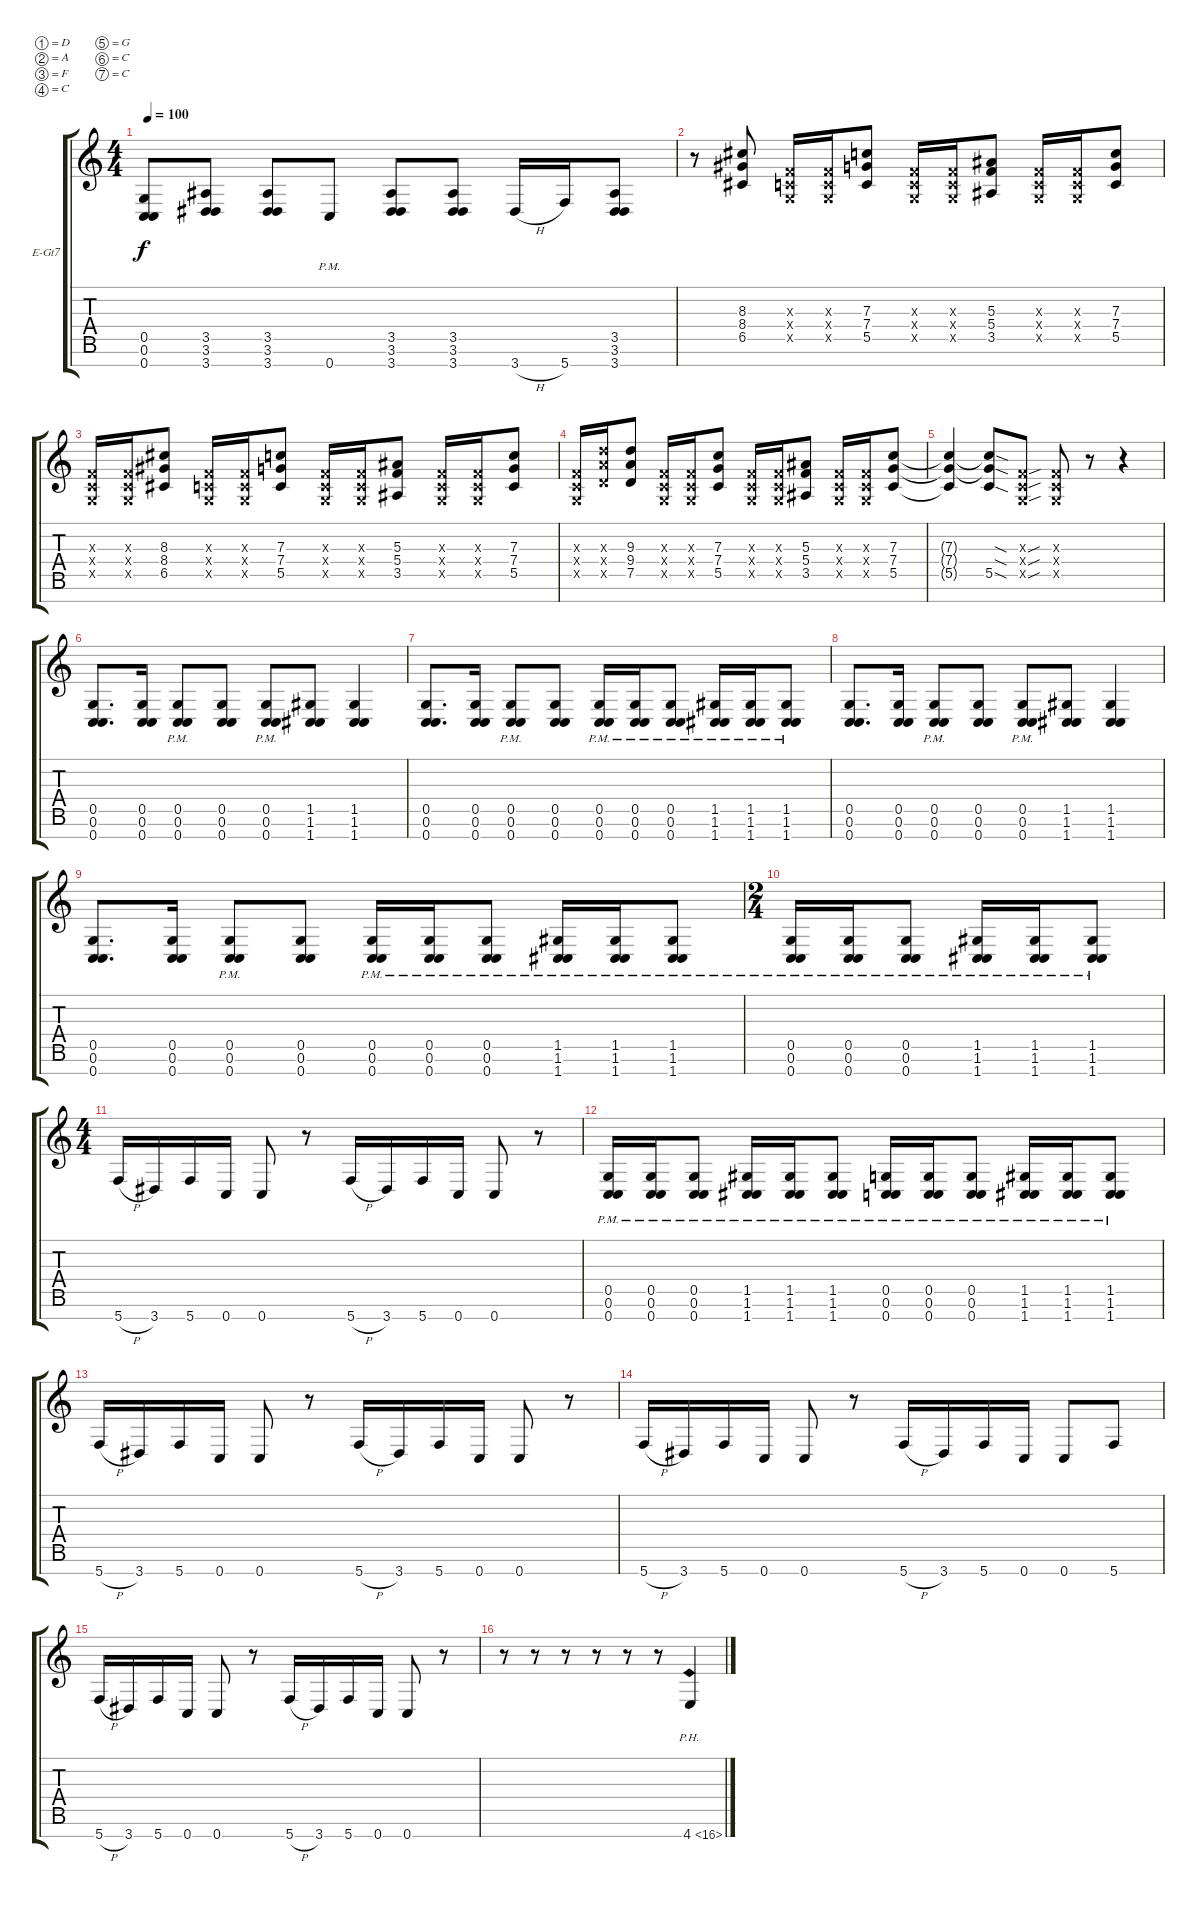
\bracketExtendMode groupsimilarinstruments
\firstSystemTrackNameOrientation horizontal
\otherSystemsTrackNameOrientation horizontal
\track ("James Hetfield (Rhythm Guitar)" "E-Gt7") {instrument electricguitarclean}
\staff {score tabs}
\tuning (D4 A3 F3 C3 G2 C2 C2)
\ts (4 4)
\tempo 100
\clef g2
\ks c
(0.7 0.6 0.5).8{dy f} (3.7 3.6 3.5).8 (3.7 3.6 3.5).8 0.7{pm}.8 (3.7 3.6 3.5).8 (3.7 3.6 3.5).8 3.7{h}.16 5.7.16 (3.7 3.6 3.5).8 |
r.8 (6.5 8.4 8.3).8 (0.5{x} 0.4{x} 0.3{x}).16 (0.3{x} 0.4{x} 0.5{x}).16 (5.5 7.4 7.3).8 (0.5{x} 0.4{x} 0.3{x}).16 (0.3{x} 0.4{x} 0.5{x}).16 (3.5 5.4 5.3).8 (0.5{x} 0.4{x} 0.3{x}).16 (0.3{x} 0.4{x} 0.5{x}).16 (5.5 7.4 7.3).8 |
(0.3{x} 0.4{x} 0.5{x}).16 (0.5{x} 0.4{x} 0.3{x}).16 (6.5 8.4 8.3).8 (0.5{x} 0.4{x} 0.3{x}).16 (0.3{x} 0.4{x} 0.5{x}).16 (5.5 7.4 7.3).8 (0.5{x} 0.4{x} 0.3{x}).16 (0.3{x} 0.4{x} 0.5{x}).16 (3.5 5.4 5.3).8 (0.5{x} 0.4{x} 0.3{x}).16 (0.5{x} 0.4{x} 0.3{x}).16 (5.5 7.4 7.3).8 |
(0.3{x} 0.4{x} 0.5{x}).16 (7.5{x} 9.4{x} 9.3{x}).16 (7.5 9.4 9.3).8 (0.5{x} 0.4{x} 0.3{x}).16 (0.3{x} 0.4{x} 0.5{x}).16 (5.5 7.4 7.3).8 (0.5{x} 0.4{x} 0.3{x}).16 (0.3{x} 0.4{x} 0.5{x}).16 (3.5 5.4 5.3).8 (0.3{x} 0.4{x} 0.5{x}).16 (0.5{x} 0.4{x} 0.3{x}).16 (7.3 7.4 5.5).8 |
(5.5{t} 7.4{t} 7.3{t}).4 (5.5{sod} 7.4{sod t} 7.3{sod t}).8 (0.3{sou x} 0.4{sou x} 0.5{sou x}).8 (0.5{x} 0.4{x} 0.3{x}).8 r.8 r.4 |
(0.7 0.6 0.5).8{d} (0.7 0.6 0.5).16 (0.7{pm} 0.6{pm} 0.5{pm}).8 (0.7 0.6 0.5).8 (0.7{pm} 0.6{pm} 0.5{pm}).8 (1.7 1.6 1.5).8 (1.7 1.6 1.5).4 |
(0.7 0.6 0.5).8{d} (0.7 0.6 0.5).16 (0.7{pm} 0.6{pm} 0.5{pm}).8 (0.7 0.6 0.5).8 (0.7{pm} 0.5{pm} 0.6{pm}).16 (0.7{pm} 0.5{pm} 0.6{pm}).16 (0.7{pm} 0.5{pm} 0.6{pm}).8 (1.7{pm} 1.5{pm} 1.6{pm}).16 (1.5{pm} 1.7{pm} 1.6{pm}).16 (1.7{pm} 1.5{pm} 1.6{pm}).8 |
(0.7 0.6 0.5).8{d} (0.7 0.6 0.5).16 (0.7{pm} 0.6{pm} 0.5{pm}).8 (0.7 0.6 0.5).8 (0.7{pm} 0.6{pm} 0.5{pm}).8 (1.7 1.6 1.5).8 (1.7 1.6 1.5).4 |
(0.7 0.6 0.5).8{d} (0.7 0.6 0.5).16 (0.7{pm} 0.6{pm} 0.5{pm}).8 (0.7 0.6 0.5).8 (0.7{pm} 0.5{pm} 0.6{pm}).16 (0.7{pm} 0.5{pm} 0.6{pm}).16 (0.7{pm} 0.5{pm} 0.6{pm}).8 (1.7{pm} 1.5{pm} 1.6{pm}).16 (1.5{pm} 1.7{pm} 1.6{pm}).16 (1.7{pm} 1.5{pm} 1.6{pm}).8 |
\ts (2 4)
(0.7{pm} 0.5{pm} 0.6{pm}).16 (0.7{pm} 0.5{pm} 0.6{pm}).16 (0.7{pm} 0.5{pm} 0.6{pm}).8 (1.7{pm} 1.5{pm} 1.6{pm}).16 (1.5{pm} 1.7{pm} 1.6{pm}).16 (1.7{pm} 1.5{pm} 1.6{pm}).8 |
\ts (4 4)
5.7{h}.16 3.7.16 5.7.16 0.7.16 0.7.8 r.8 5.7{h}.16 3.7.16 5.7.16 0.7.16 0.7.8 r.8 |
(0.7{pm} 0.5{pm} 0.6{pm}).16 (0.7{pm} 0.5{pm} 0.6{pm}).16 (0.7{pm} 0.5{pm} 0.6{pm}).8 (1.7{pm} 1.5{pm} 1.6{pm}).16 (1.5{pm} 1.7{pm} 1.6{pm}).16 (1.7{pm} 1.5{pm} 1.6{pm}).8 (0.7{pm} 0.5{pm} 0.6{pm}).16 (0.7{pm} 0.5{pm} 0.6{pm}).16 (0.7{pm} 0.5{pm} 0.6{pm}).8 (1.7{pm} 1.5{pm} 1.6{pm}).16 (1.5{pm} 1.7{pm} 1.6{pm}).16 (1.7{pm} 1.5{pm} 1.6{pm}).8 |
5.7{h}.16 3.7.16 5.7.16 0.7.16 0.7.8 r.8 5.7{h}.16 3.7.16 5.7.16 0.7.16 0.7.8 r.8 |
5.7{h}.16 3.7.16 5.7.16 0.7.16 0.7.8 r.8 5.7{h}.16 3.7.16 5.7.16 0.7.16 0.7.8 5.7.8 |
5.7{h}.16 3.7.16 5.7.16 0.7.16 0.7.8 r.8 5.7{h}.16 3.7.16 5.7.16 0.7.16 0.7.8 r.8 |
r.8 r.8 r.8 r.8 r.8 r.8 4.7{ph 12}.4
